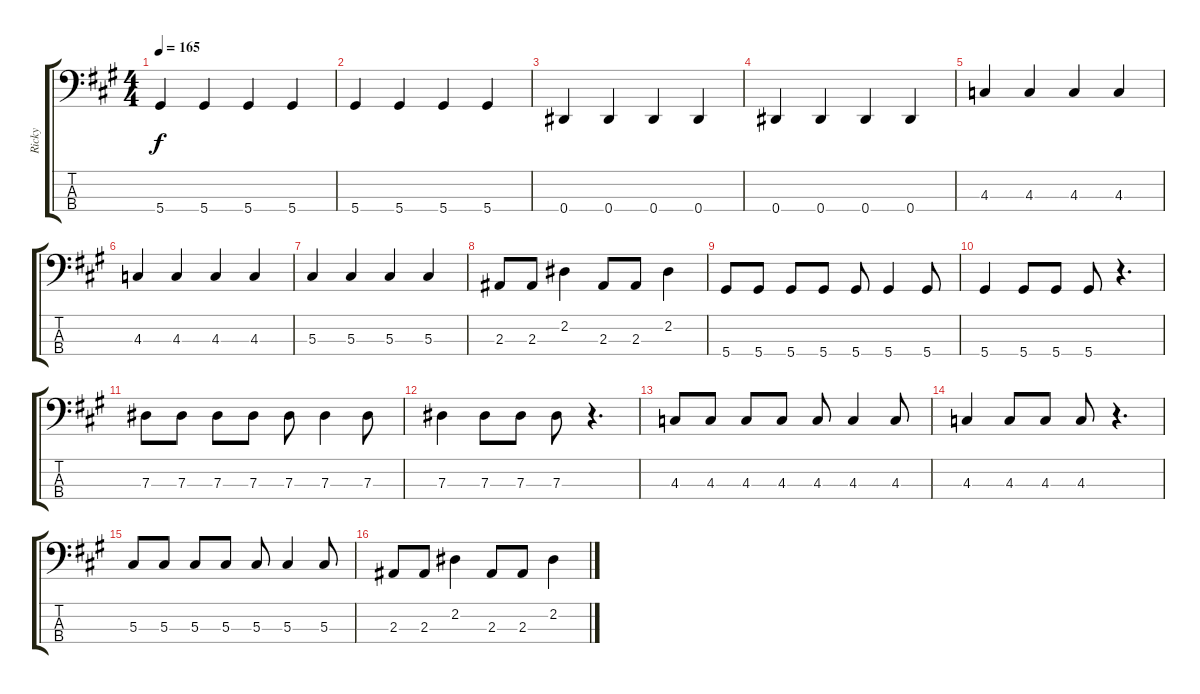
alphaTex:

\track ("Ricky" "Ricky") {instrument acousticbass}
\staff {score tabs}
\tuning (Gb2 Db2 Ab1 Eb1) {hide}
\ts (4 4)
\tempo 165
\clef f4
\ks a
5.4.4{dy f} 5.4.4 5.4.4 5.4.4 |
5.4.4 5.4.4 5.4.4 5.4.4 |
0.4.4 0.4.4 0.4.4 0.4.4 |
0.4.4 0.4.4 0.4.4 0.4.4 |
4.3.4 4.3.4 4.3.4 4.3.4 |
4.3.4 4.3.4 4.3.4 4.3.4 |
5.3.4 5.3.4 5.3.4 5.3.4 |
2.3.8 2.3.8 2.2.4 2.3.8 2.3.8 2.2.4 |
5.4.8 5.4.8 5.4.8 5.4.8 5.4.8 5.4.4 5.4.8 |
5.4.4 5.4.8 5.4.8 5.4.8 r.4{d} |
7.3.8 7.3.8 7.3.8 7.3.8 7.3.8 7.3.4 7.3.8 |
7.3.4 7.3.8 7.3.8 7.3.8 r.4{d} |
4.3.8 4.3.8 4.3.8 4.3.8 4.3.8 4.3.4 4.3.8 |
4.3.4 4.3.8 4.3.8 4.3.8 r.4{d} |
5.3.8 5.3.8 5.3.8 5.3.8 5.3.8 5.3.4 5.3.8 |
2.3.8 2.3.8 2.2.4 2.3.8 2.3.8 2.2.4
